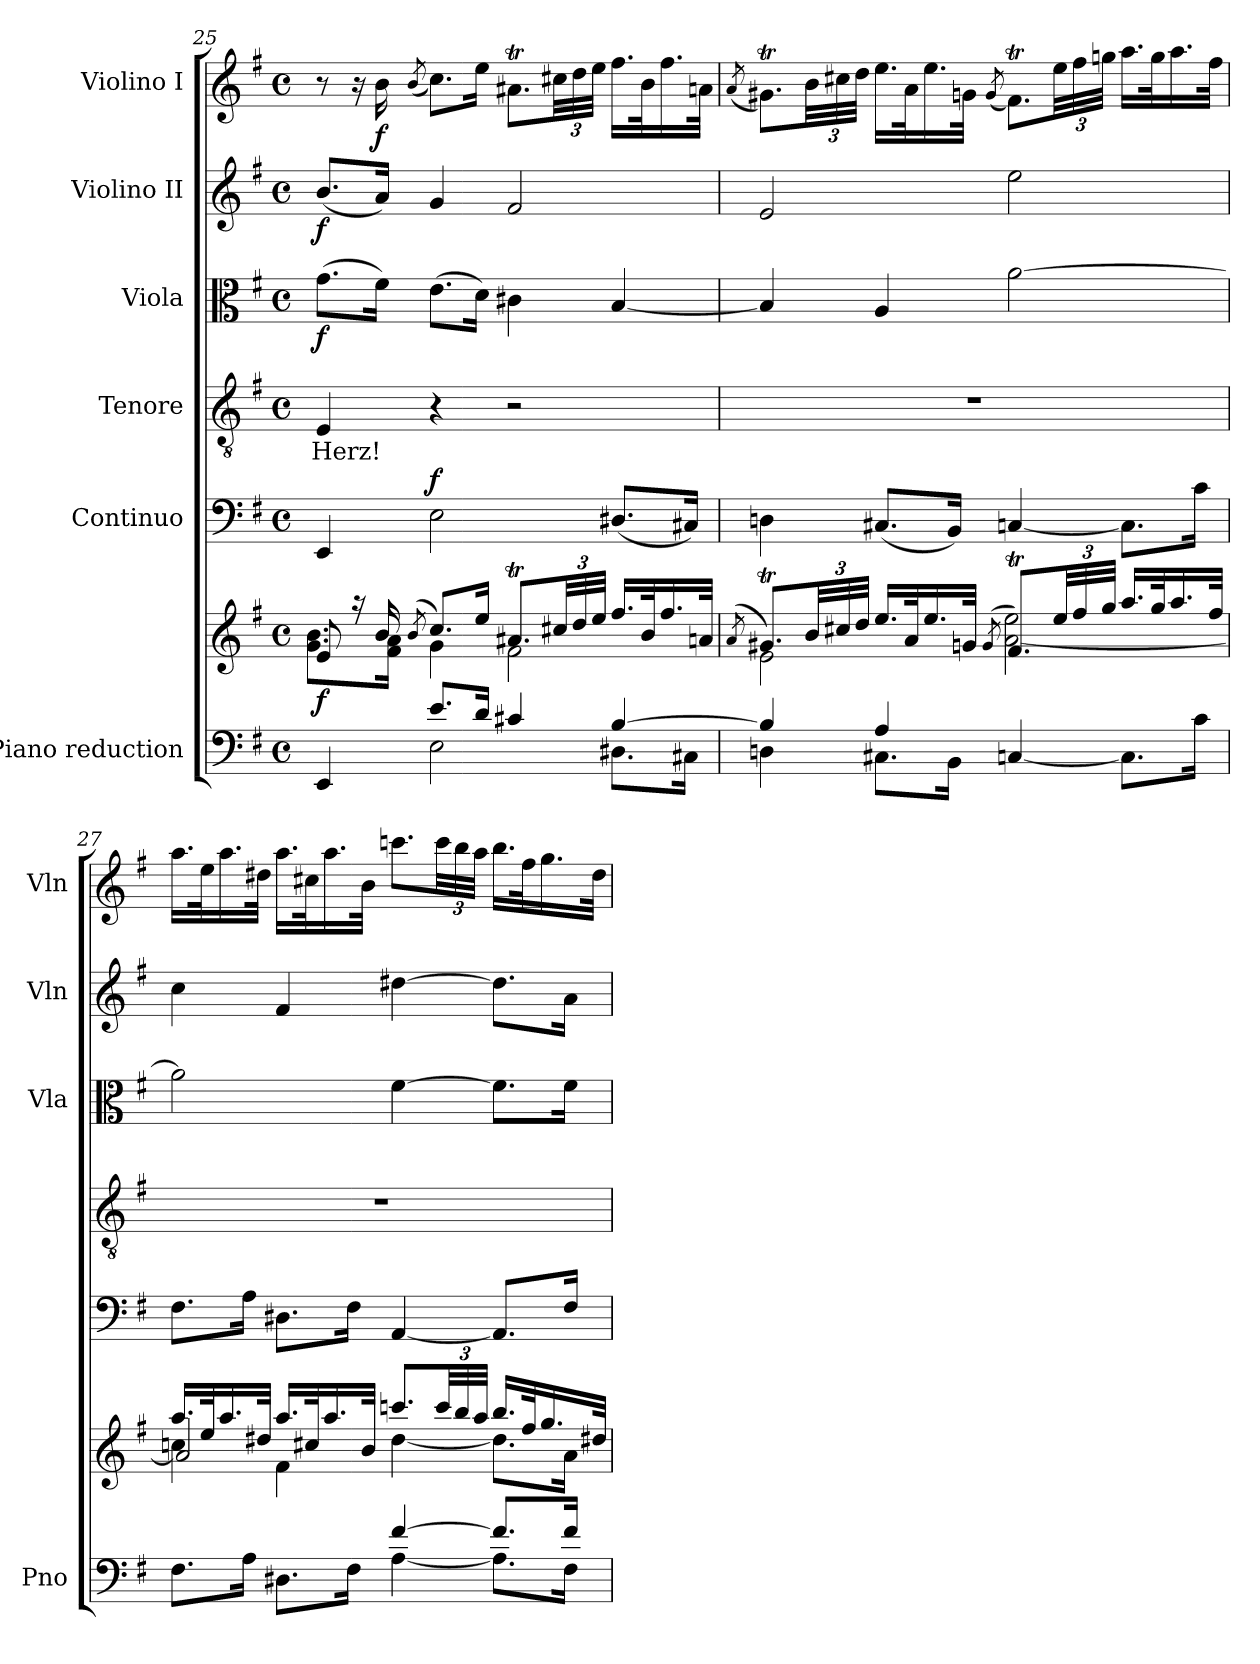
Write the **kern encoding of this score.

**kern	**kern	**dynam	**kern	**dynam	**kern	**text	**kern	**dynam	**kern	**dynam	**kern	**dynam
*part6	*part6	*part6	*part5	*part5	*part4	*part4	*part3	*part3	*part2	*part2	*part1	*part1
*staff7	*staff6	*staff6/7	*staff5	*staff5	*staff4	*staff4	*staff3	*staff3	*staff2	*staff2	*staff1	*staff1
*I"Piano reduction	*	*	*I"Continuo	*	*I"Tenore	*	*I"Viola	*	*I"Violino II	*	*I"Violino I	*
*I'Pno	*	*	*	*	*	*	*I'Vla	*	*I'Vln	*	*I'Vln	*
*clefF4	*clefG2	*	*clefF4	*	*clefGv2	*	*clefC3	*	*clefG2	*	*clefG2	*
*k[f#]	*k[f#]	*	*k[f#]	*	*k[f#]	*	*k[f#]	*	*k[f#]	*	*k[f#]	*
*M4/4	*M4/4	*	*M4/4	*	*M4/4	*	*M4/4	*	*M4/4	*	*M4/4	*
*met(c)	*met(c)	*	*met(c)	*	*met(c)	*	*met(c)	*	*met(c)	*	*met(c)	*
=25	=25	=25	=25	=25	=25	=25	=25	=25	=25	=25	=25	=25
*^	*^	*	*	*	*	*	*	*	*	*	*	*
!	!	!	!	!LO:DY:b	!	!	!	!LO:LY:b	!	!LO:DY:b	!	!LO:DY:b	!	!
4EE/	4ryy	8e/	8.g\ 8.b\L	f	4EE/	.	4E/	Herz!	(8.g\L	f	(8.b/L	f	8r	.
.	.	16r	.	.	.	.	.	.	.	.	.	.	16r	.
!	!	!	!	!	!	!	!	!	!	!	!	!	!	!LO:DY:b
.	.	16b/	16f#\ 16a\Jk	.	.	.	.	.	16f#\Jk)	.	16a/Jk)	.	16b\	f
.	.	(8qb/	.	.	.	.	.	.	.	.	.	.	(8qb/	.
!	!	!	!	!	!	!LO:DY:a	!	!	!	!	!	!	!	!
8.e/L	2E\	8.cc/L)	4g\	.	2E\	f	4r	.	(8.e\L	.	4g/	.	8.cc\L)	.
16d/Jk	.	16ee/Jk	.	.	.	.	.	.	16d\Jk)	.	.	.	16ee\Jk	.
4c#X/	.	8.a#Xt/L	2f#\	.	.	.	2r	.	4c#X\	.	2f#/	.	8.a#Xt\L	.
*	*	*Xbrackettup	*	*	*	*	*	*	*	*	*	*	*Xbrackettup	*
.	.	48cc#X/LL	.	.	.	.	.	.	.	.	.	.	48cc#X\LL	.
.	.	48dd/	.	.	.	.	.	.	.	.	.	.	48dd\	.
.	.	48ee/JJJ	.	.	.	.	.	.	.	.	.	.	48ee\JJJ	.
[4B/	8.D#X\L	16.ff#/LL	.	.	(8.D#X/L	.	.	.	[4B/	.	.	.	16.ff#\LL	.
.	.	32b/K	.	.	.	.	.	.	.	.	.	.	32b\K	.
.	.	16.ff#/	.	.	.	.	.	.	.	.	.	.	16.ff#\	.
.	16C#X\Jk	.	.	.	16C#X/Jk)	.	.	.	.	.	.	.	.	.
.	.	32an/JJk	.	.	.	.	.	.	.	.	.	.	32an\JJk	.
=26	=26	=26	=26	=26	=26	=26	=26	=26	=26	=26	=26	=26	=26	=26
.	.	(>8qa/	.	.	.	.	.	.	.	.	.	.	(8qa/	.
4B/]	4Dn\	8.g#Xt/L)	2e\	.	4Dn\	.	1r	.	4B/]	.	2e/	.	8.g#Xt\L)	.
.	.	48b/LL	.	.	.	.	.	.	.	.	.	.	48b\LL	.
.	.	48cc#X/	.	.	.	.	.	.	.	.	.	.	48cc#X\	.
.	.	48dd/JJJ	.	.	.	.	.	.	.	.	.	.	48dd\JJJ	.
4A/	8.C#X\L	16.ee/LL	.	.	(8.C#X/L	.	.	.	4A/	.	.	.	16.ee\LL	.
.	.	32a/K	.	.	.	.	.	.	.	.	.	.	32a\K	.
.	.	16.ee/	.	.	.	.	.	.	.	.	.	.	16.ee\	.
.	16BB\Jk	.	.	.	16BB/Jk)	.	.	.	.	.	.	.	.	.
.	.	32gn/JJk	.	.	.	.	.	.	.	.	.	.	32gn\JJk	.
.	.	(<8qg/	.	.	.	.	.	.	.	.	.	.	(8qg/	.
2ryy	[4Cn/	8.f#t/L)	[2a\ 2ee\	.	[4Cn/	.	.	.	[2a\	.	2ee\	.	8.f#t\L)	.
.	.	48ee/LL	.	.	.	.	.	.	.	.	.	.	48ee\LL	.
.	.	48ff#/	.	.	.	.	.	.	.	.	.	.	48ff#\	.
.	.	48gg/JJJ	.	.	.	.	.	.	.	.	.	.	48ggn\JJJ	.
.	8.C\L]	16.aa/LL	.	.	8.C\L]	.	.	.	.	.	.	.	16.aa\LL	.
.	.	32gg/K	.	.	.	.	.	.	.	.	.	.	32gg\K	.
.	.	16.aa/	.	.	.	.	.	.	.	.	.	.	16.aa\	.
.	16c\Jk	.	.	.	16c\Jk	.	.	.	.	.	.	.	.	.
.	.	32ff#/JJk	.	.	.	.	.	.	.	.	.	.	32ff#\JJk	.
!!LO:PB:g=z
=27	=27	=27	=27	=27	=27	=27	=27	=27	=27	=27	=27	=27	=27	=27
*	*	*	*^	*	*	*	*	*	*	*	*	*	*	*
2ryy	8.F#\L	16.aa/LL	4ccn\	2a/]	.	8.F#\L	.	1r	.	2a\]	.	4cc\	.	16.aa\LL	.
.	.	32ee/K	.	.	.	.	.	.	.	.	.	.	.	32ee\K	.
.	.	16.aa/	.	.	.	.	.	.	.	.	.	.	.	16.aa\	.
.	16A\Jk	.	.	.	.	16A\Jk	.	.	.	.	.	.	.	.	.
.	.	32dd#X/JJk	.	.	.	.	.	.	.	.	.	.	.	32dd#X\JJk	.
.	8.D#X\L	16.aa/LL	4f#\	.	.	8.D#X\L	.	.	.	.	.	4f#/	.	16.aa\LL	.
.	.	32cc#X/K	.	.	.	.	.	.	.	.	.	.	.	32cc#X\K	.
.	.	16.aa/	.	.	.	.	.	.	.	.	.	.	.	16.aa\	.
.	16F#\Jk	.	.	.	.	16F#\Jk	.	.	.	.	.	.	.	.	.
.	.	32b/JJk	.	.	.	.	.	.	.	.	.	.	.	32b\JJk	.
[4f#/	[4A\	8.cccn/L	[4dd#\	2ryy	.	[4AA/	.	.	.	[4f#\	.	[4dd#X\	.	8.cccn\L	.
.	.	48ccc/LL	.	.	.	.	.	.	.	.	.	.	.	48ccc\LL	.
.	.	48bb/	.	.	.	.	.	.	.	.	.	.	.	48bb\	.
.	.	48aa/JJJ	.	.	.	.	.	.	.	.	.	.	.	48aa\JJJ	.
8.f#/L]	8.A\L]	16.bb/LL	8.dd#\L]	.	.	8.AA/L]	.	.	.	8.f#\L]	.	8.dd#\L]	.	16.bb\LL	.
.	.	32ff#/K	.	.	.	.	.	.	.	.	.	.	.	32ff#\K	.
.	.	16.gg/	.	.	.	.	.	.	.	.	.	.	.	16.gg\	.
16f#/Jk	16F#\Jk	.	16a\Jk	.	.	16F#/Jk	.	.	.	16f#\Jk	.	16a\Jk	.	.	.
.	.	32dd#X/JJk	.	.	.	.	.	.	.	.	.	.	.	32dd#\JJk	.
*v	*v	*	*	*	*	*	*	*	*	*	*	*	*	*	*
*	*v	*v	*v	*	*	*	*	*	*	*	*	*	*	*
=	=	=	=	=	=	=	=	=	=	=	=	=
*-	*-	*-	*-	*-	*-	*-	*-	*-	*-	*-	*-	*-
